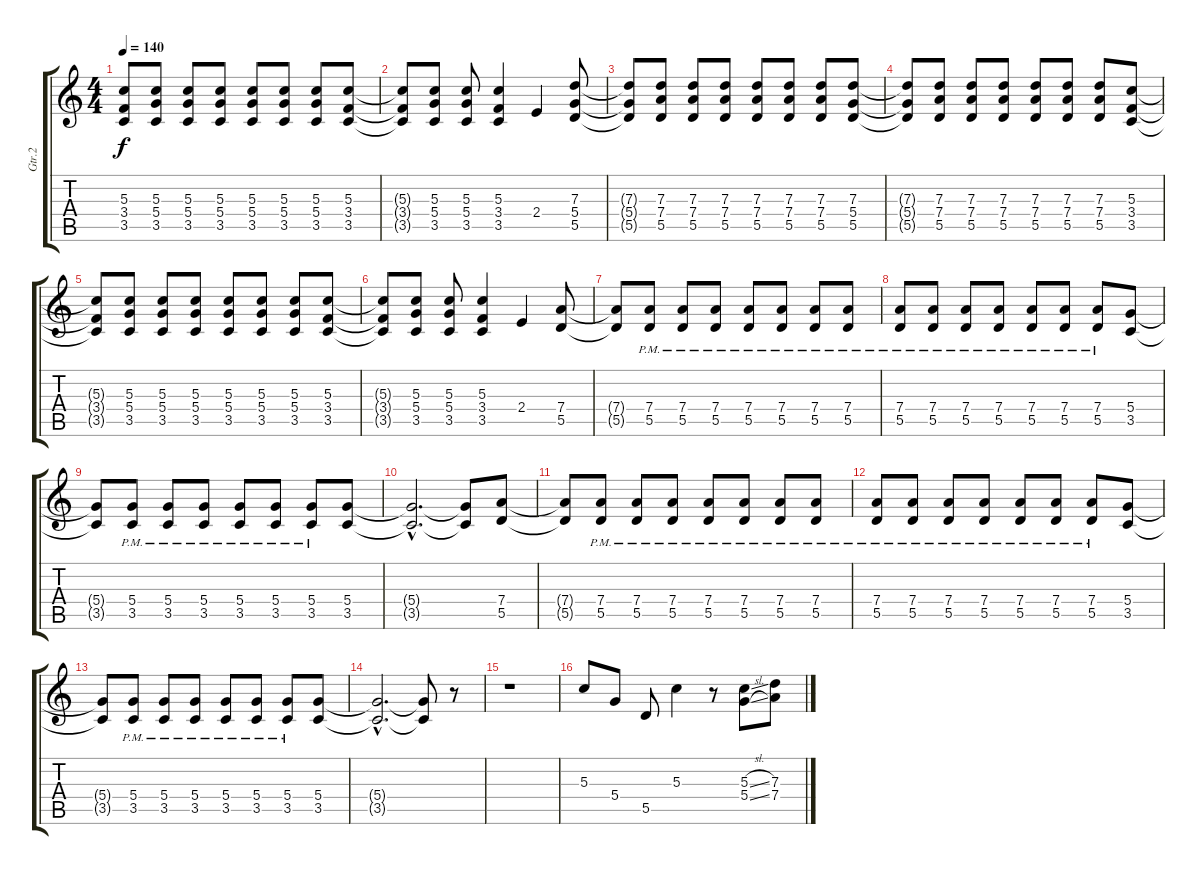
\track ("Gtr.2" "Gtr.2") {instrument overdrivenguitar}
\staff {score tabs}
\tuning (E4 B3 G3 D3 A2 E2) {hide}
\ts (4 4)
\tempo 140
\clef g2
\ks c
(5.3{t} 3.4{t} 3.5{t}).8{dy f} (5.3 5.4 3.5).8 (5.3 5.4 3.5).8 (5.3 5.4 3.5).8 (5.3 5.4 3.5).8 (5.3 5.4 3.5).8 (5.3 5.4 3.5).8 (5.3 3.4 3.5).8 |
(5.3{t} 3.4{t} 3.5{t}).8 (5.3 5.4 3.5).8 (5.3 5.4 3.5).8 (5.3 3.4 3.5).4 2.4.4 (7.3 5.4 5.5).8 |
(7.3{t} 5.4{t} 5.5{t}).8 (7.3 7.4 5.5).8 (7.3 7.4 5.5).8 (7.3 7.4 5.5).8 (7.3 7.4 5.5).8 (7.3 7.4 5.5).8 (7.3 7.4 5.5).8 (7.3 5.4 5.5).8 |
(7.3{t} 5.4{t} 5.5{t}).8 (7.3 7.4 5.5).8 (7.3 7.4 5.5).8 (7.3 7.4 5.5).8 (7.3 7.4 5.5).8 (7.3 7.4 5.5).8 (7.3 7.4 5.5).8 (5.3 3.4 3.5).8 |
(5.3{t} 3.4{t} 3.5{t}).8 (5.3 5.4 3.5).8 (5.3 5.4 3.5).8 (5.3 5.4 3.5).8 (5.3 5.4 3.5).8 (5.3 5.4 3.5).8 (5.3 5.4 3.5).8 (5.3 3.4 3.5).8 |
(5.3{t} 3.4{t} 3.5{t}).8 (5.3 5.4 3.5).8 (5.3 5.4 3.5).8 (5.3 3.4 3.5).4 2.4.4 (7.4 5.5).8 |
(7.4{t} 5.5{t}).8 (7.4{pm} 5.5{pm}).8 (7.4{pm} 5.5{pm}).8 (7.4{pm} 5.5{pm}).8 (7.4{pm} 5.5{pm}).8 (7.4{pm} 5.5{pm}).8 (7.4{pm} 5.5{pm}).8 (7.4{pm} 5.5{pm}).8 |
(7.4{pm} 5.5{pm}).8 (7.4{pm} 5.5{pm}).8 (7.4{pm} 5.5{pm}).8 (7.4{pm} 5.5{pm}).8 (7.4{pm} 5.5{pm}).8 (7.4{pm} 5.5{pm}).8 (7.4{pm} 5.5{pm}).8 (5.4 3.5).8 |
(5.4{t} 3.5{t}).8 (5.4{pm} 3.5{pm}).8 (5.4{pm} 3.5{pm}).8 (5.4{pm} 3.5{pm}).8 (5.4{pm} 3.5{pm}).8 (5.4{pm} 3.5{pm}).8 (5.4{pm} 3.5{pm}).8 (5.4 3.5).8 |
(5.4{hac t} 3.5{hac t}).2{d} (5.4{t} 3.5{t}).8 (7.4 5.5).8 |
(7.4{t} 5.5{t}).8 (7.4{pm} 5.5{pm}).8 (7.4{pm} 5.5{pm}).8 (7.4{pm} 5.5{pm}).8 (7.4{pm} 5.5{pm}).8 (7.4{pm} 5.5{pm}).8 (7.4{pm} 5.5{pm}).8 (7.4{pm} 5.5{pm}).8 |
(7.4{pm} 5.5{pm}).8 (7.4{pm} 5.5{pm}).8 (7.4{pm} 5.5{pm}).8 (7.4{pm} 5.5{pm}).8 (7.4{pm} 5.5{pm}).8 (7.4{pm} 5.5{pm}).8 (7.4{pm} 5.5{pm}).8 (5.4 3.5).8 |
(5.4{t} 3.5{t}).8 (5.4{pm} 3.5{pm}).8 (5.4{pm} 3.5{pm}).8 (5.4{pm} 3.5{pm}).8 (5.4{pm} 3.5{pm}).8 (5.4{pm} 3.5{pm}).8 (5.4{pm} 3.5{pm}).8 (5.4 3.5).8 |
(5.4{hac t} 3.5{hac t}).2{d} (5.4{t} 3.5{t}).8 r.8 |
r.1 |
5.3.8 5.4.8 5.5.8 5.3.4 r.8 (5.3{sl} 5.4{sl}).8 (7.3 7.4).8
